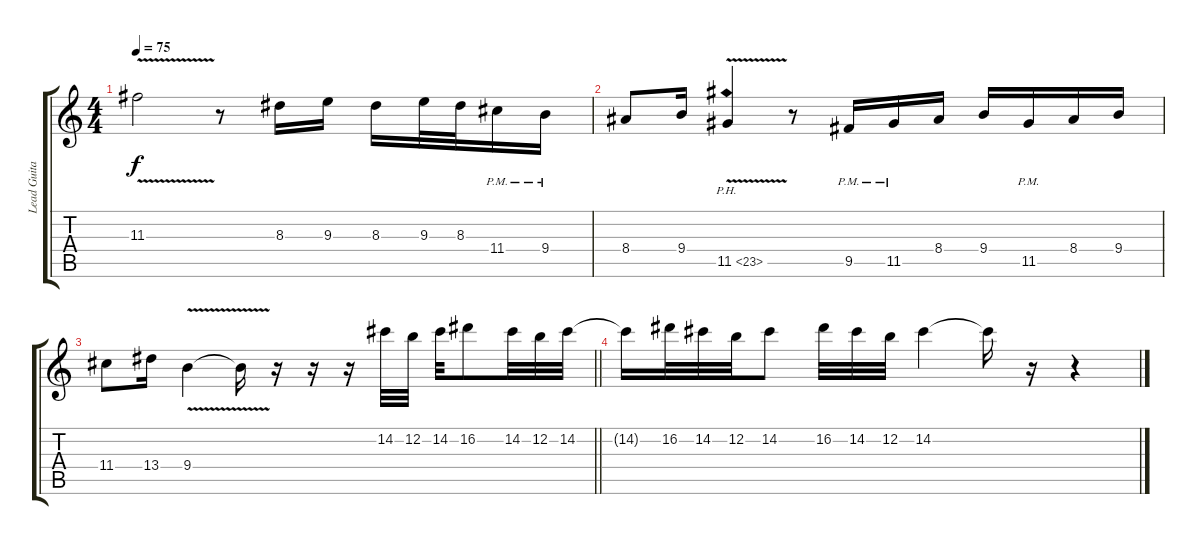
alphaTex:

\track ("Lead Guitar 1 - Lukman" "Lead Guita") {instrument acousticguitarsteel}
\staff {score tabs}
\tuning (E4 B3 G3 D3 A2 E2) {hide}
\ts (4 4)
\tempo 75
\clef g2
\ks c
11.3{v}.2{dy f} r.8 8.3.16 9.3.16 8.3.16 9.3.32 8.3.32 11.4{pm}.16 9.4{pm}.16 |
8.4.8 9.4.16 11.5{ph 12 v}.4 r.8 9.5{pm}.16 11.5{pm}.16 8.4.16 9.4.16 11.5{pm}.16 8.4.16 9.4.16 |
\barLineRight lightlight
11.4.8 13.4.16 9.4{v}.4 9.4{t}.16 r.16 r.16 r.16 14.2.32 12.2.32 14.2.32 16.2.8 14.2.32 12.2.32 14.2.32 |
14.2{t}.16 16.2.32 14.2.32 12.2.32 14.2.8 16.2.32 14.2.32 12.2.32 14.2.4 14.2{t}.16 r.16 r.4
